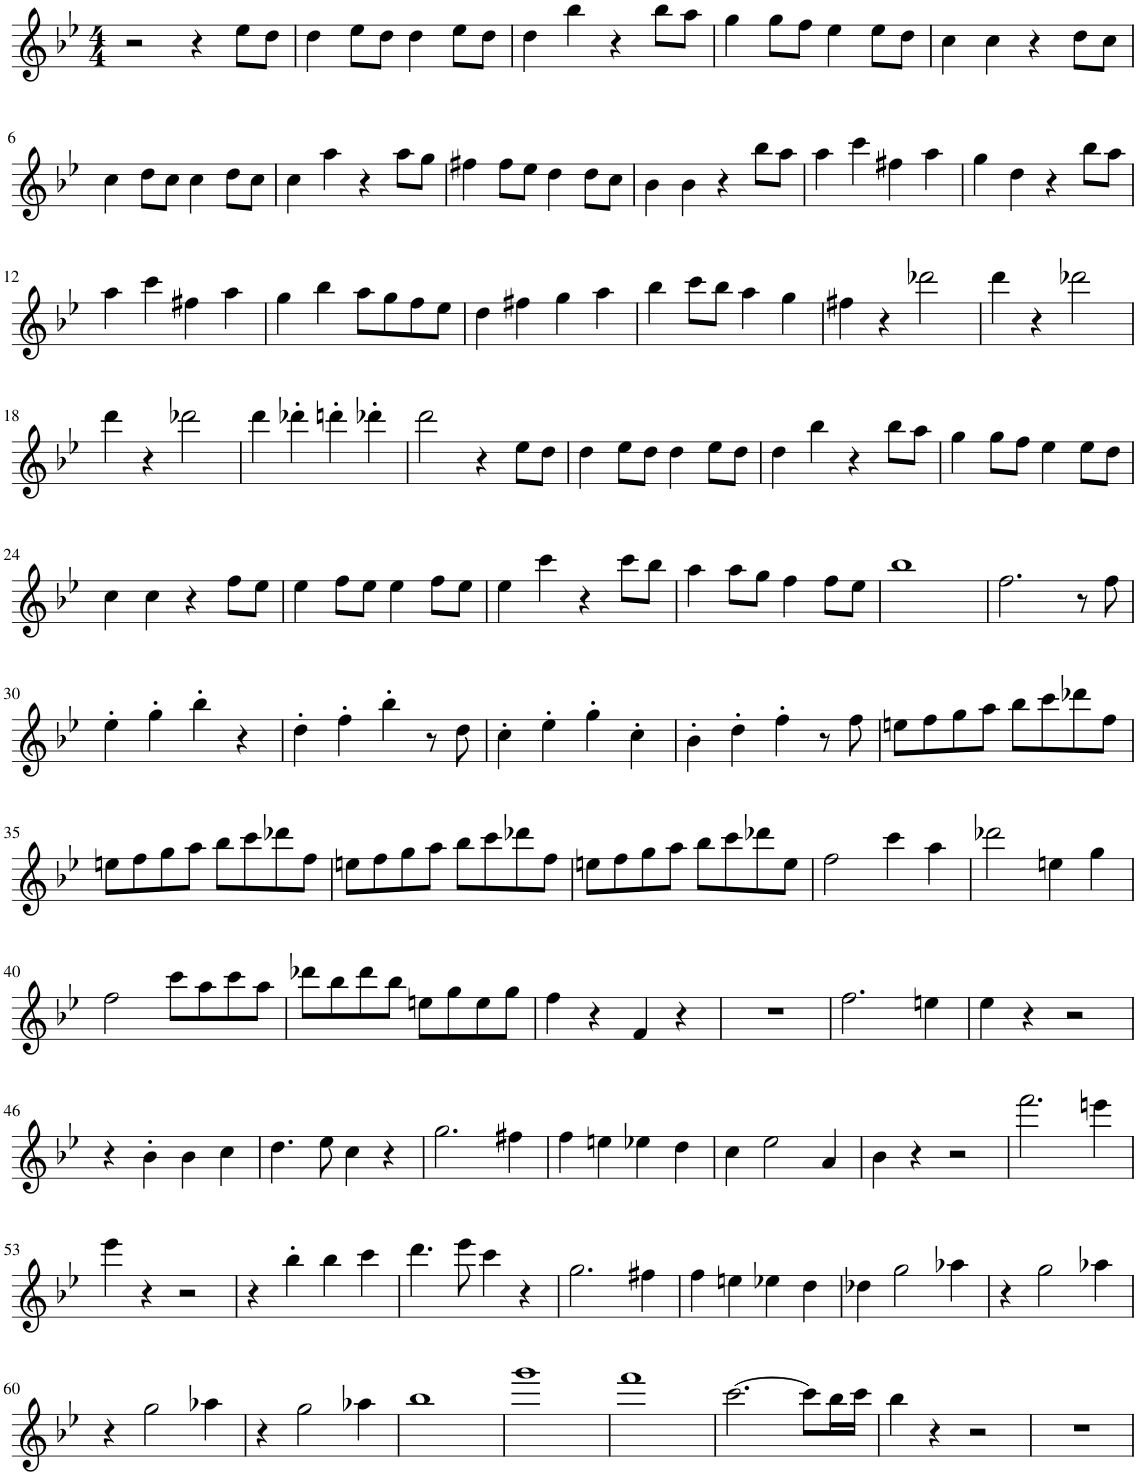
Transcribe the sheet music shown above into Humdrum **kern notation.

**kern
*part1
*staff1
*I"Flute, Flute
*I'Fl
*clefG2
*k[b-e-]
*M4/4
=1
2r
4r
8ee-\L
8dd\J
=2
4dd\
8ee-\L
8dd\J
4dd\
8ee-\L
8dd\J
=3
4dd\
4bb-\
4r
8bb-\L
8aa\J
=4
4gg\
8gg\L
8ff\J
4ee-\
8ee-\L
8dd\J
=5
4cc\
4cc\
4r
8dd\L
8cc\J
!!LO:LB:g=z
=6
4cc\
8dd\L
8cc\J
4cc\
8dd\L
8cc\J
=7
4cc\
4aa\
4r
8aa\L
8gg\J
=8
4ff#X\
8ff#\L
8ee-\J
4dd\
8dd\L
8cc\J
=9
4b-\
4b-\
4r
8bb-\L
8aa\J
=10
4aa\
4ccc\
4ff#X\
4aa\
=11
4gg\
4dd\
4r
8bb-\L
8aa\J
!!LO:LB:g=z
=12
4aa\
4ccc\
4ff#X\
4aa\
=13
4gg\
4bb-\
8aa\L
8gg\
8ff\
8ee-\J
=14
4dd\
4ff#X\
4gg\
4aa\
=15
4bb-\
8ccc\L
8bb-\J
4aa\
4gg\
=16
4ff#X\
4r
2ddd-X\
=17
4ddd\
4r
2ddd-X\
!!LO:LB:g=z
=18
4ddd\
4r
2ddd-X\
=19
4ddd\
4ddd-X'\
4dddn'\
4ddd-X'\
=20
2ddd\
4r
8ee-\L
8dd\J
=21
4dd\
8ee-\L
8dd\J
4dd\
8ee-\L
8dd\J
=22
4dd\
4bb-\
4r
8bb-\L
8aa\J
=23
4gg\
8gg\L
8ff\J
4ee-\
8ee-\L
8dd\J
!!LO:LB:g=z
=24
4cc\
4cc\
4r
8ff\L
8ee-\J
=25
4ee-\
8ff\L
8ee-\J
4ee-\
8ff\L
8ee-\J
=26
4ee-\
4ccc\
4r
8ccc\L
8bb-\J
=27
4aa\
8aa\L
8gg\J
4ff\
8ff\L
8ee-\J
=28
1bb-
=29
2.ff\
8r
8ff\
!!LO:LB:g=z
=30
4ee-'\
4gg'\
4bb-'\
4r
=31
4dd'\
4ff'\
4bb-'\
8r
8dd\
=32
4cc'\
4ee-'\
4gg'\
4cc'\
=33
4b-'\
4dd'\
4ff'\
8r
8ff\
=34
8een\L
8ff\
8gg\
8aa\J
8bb-\L
8ccc\
8ddd-X\
8ff\J
!!LO:LB:g=z
=35
8een\L
8ff\
8gg\
8aa\J
8bb-\L
8ccc\
8ddd-X\
8ff\J
=36
8een\L
8ff\
8gg\
8aa\J
8bb-\L
8ccc\
8ddd-X\
8ff\J
=37
8een\L
8ff\
8gg\
8aa\J
8bb-\L
8ccc\
8ddd-X\
8ee\J
=38
2ff\
4ccc\
4aa\
=39
2ddd-X\
4een\
4gg\
!!LO:LB:g=z
=40
2ff\
8ccc\L
8aa\
8ccc\
8aa\J
=41
8ddd-X\L
8bb-\
8ddd-\
8bb-\J
8een\L
8gg\
8ee\
8gg\J
=42
4ff\
4r
4f/
4r
=43
1r
=44
2.ff\
4een\
=45
4ee-\
4r
2r
!!LO:LB:g=z
=46
4r
4b-'\
4b-\
4cc\
=47
4.dd\
8ee-\
4cc\
4r
=48
2.gg\
4ff#X\
=49
4ff\
4een\
4ee-X\
4dd\
=50
4cc\
2ee-\
4a/
=51
4b-\
4r
2r
=52
2.fff\
4eeen\
!!LO:LB:g=z
=53
4eee-\
4r
2r
=54
4r
4bb-'\
4bb-\
4ccc\
=55
4.ddd\
8eee-\
4ccc\
4r
=56
2.gg\
4ff#X\
=57
4ff\
4een\
4ee-X\
4dd\
=58
4dd-X\
2gg\
4aa-X\
=59
4r
2gg\
4aa-X\
!!LO:LB:g=z
=60
4r
2gg\
4aa-X\
=61
4r
2gg\
4aa-X\
=62
1bb-
=63
1ggg
=64
1fff
=65
[2.ccc\
8ccc\L]
16bb-\L
16ccc\JJ
=66
4bb-\
4r
2r
=67
1r
=
*-
